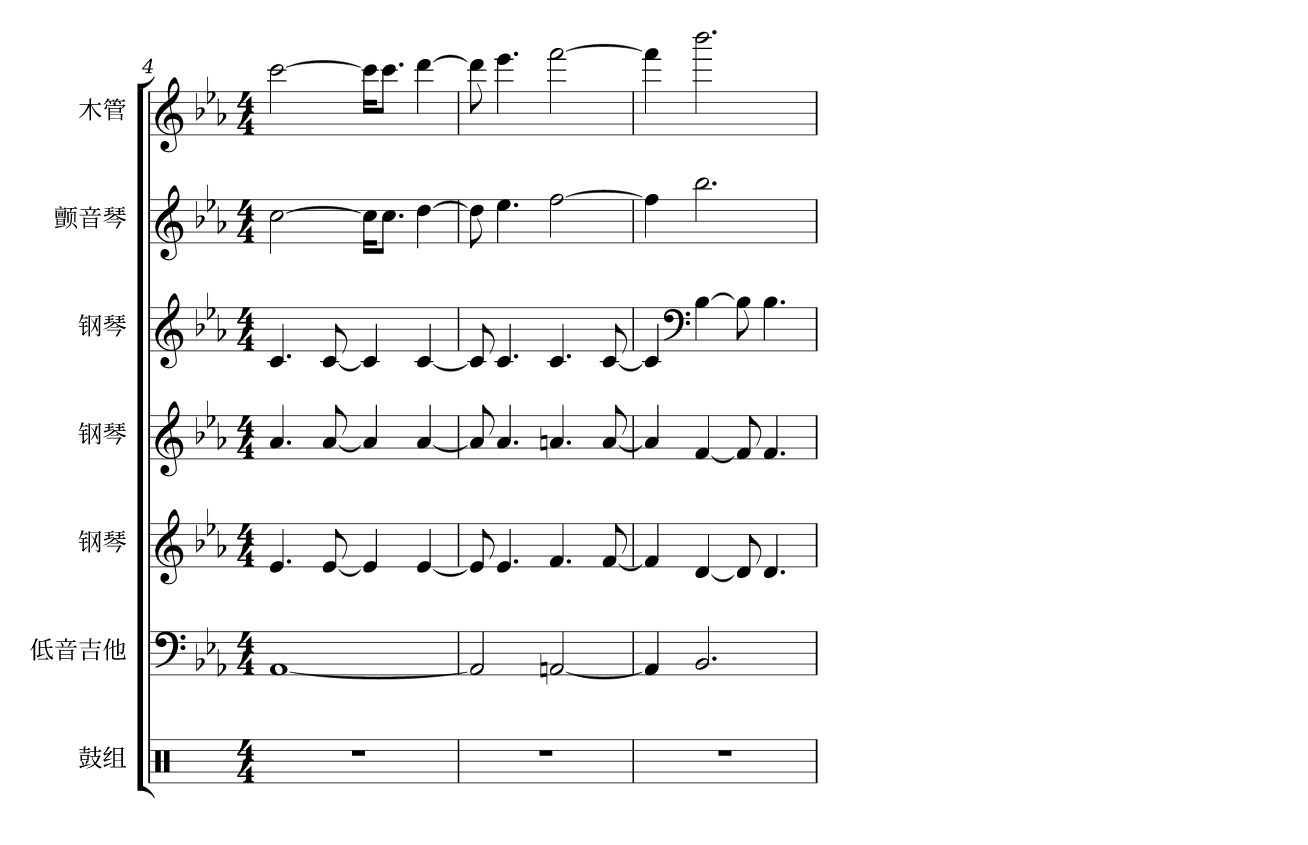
**kern	**kern	**kern	**kern	**kern	**kern	**kern
*part7	*part6	*part5	*part4	*part3	*part2	*part1
*staff7	*staff6	*staff5	*staff4	*staff3	*staff2	*staff1
*I"鼓组	*I"低音吉他	*I"钢琴	*I"钢琴	*I"钢琴	*I"颤音琴	*I"木管
*clefX	*clefF4	*clefG2	*clefG2	*clefG2	*clefG2	*clefG2
*	*ITrd7c12	*	*	*	*	*
*k[]	*k[b-e-a-]	*k[b-e-a-]	*k[b-e-a-]	*k[b-e-a-]	*k[b-e-a-]	*k[b-e-a-]
*M4/4	*M4/4	*M4/4	*M4/4	*M4/4	*M4/4	*M4/4
=4	=4	=4	=4	=4	=4	=4
1r	[1AAA-	4.e-/	4.a-/	4.c/	[2cc\	[2ccc\
.	.	[8e-/	[8a-/	[8c/	.	.
.	.	4e-/]	4a-/]	4c/]	16cc\KL]	16ccc\KL]
.	.	.	.	.	8.cc\J	8.ccc\J
.	.	[4e-/	[4a-/	[4c/	[4dd\	[4ddd\
!!LO:PB:g=z
=5	=5	=5	=5	=5	=5	=5
1r	2AAA-/]	8e-/]	8a-/]	8c/]	8dd\]	8ddd\]
.	.	4.e-/	4.a-/	4.c/	4.ee-\	4.eee-\
.	[2AAAn/	4.f/	4.an/	4.c/	[2ff\	[2fff\
.	.	[8f/	[8a/	[8c/	.	.
=6	=6	=6	=6	=6	=6	=6
1r	4AAA/]	4f/]	4a/]	4c/]	4ff\]	4fff\]
*	*	*	*	*clefF4	*	*
.	2.BBB-/	[4d/	[4f/	[4B-\	2.bb-\	2.bbb-\
.	.	8d/]	8f/]	8B-\]	.	.
.	.	4.d/	4.f/	4.B-\	.	.
=	=	=	=	=	=	=
*-	*-	*-	*-	*-	*-	*-
